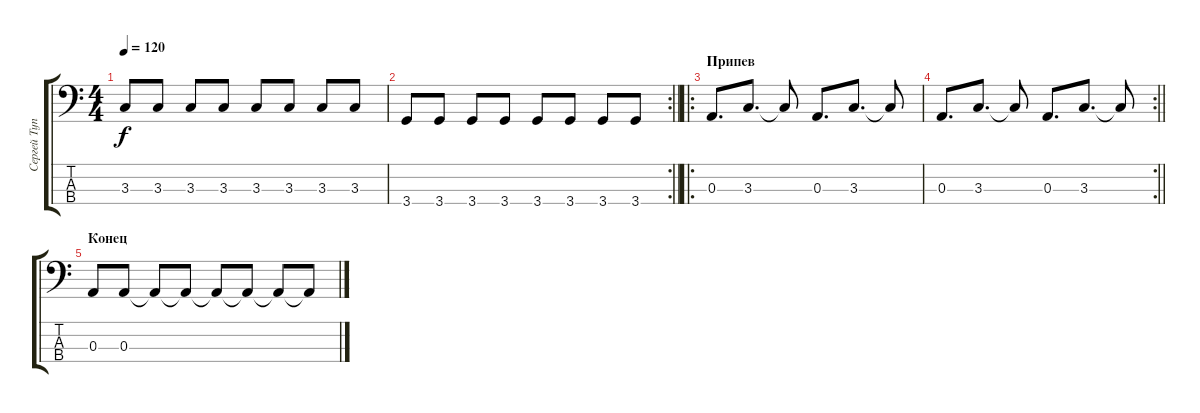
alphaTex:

\track ("Сергей Тупикин" "Сергей Туп") {instrument electricbasspick}
\staff {score tabs}
\tuning (G2 D2 A1 E1) {hide}
\ts (4 4)
\tempo 120
\clef f4
\ks c
3.3.8{dy f} 3.3.8 3.3.8 3.3.8 3.3.8 3.3.8 3.3.8 3.3.8 |
\rc 2
\barLineRight lightlight
3.4.8 3.4.8 3.4.8 3.4.8 3.4.8 3.4.8 3.4.8 3.4.8 |
\ro
\section ("" "Припев")
0.3.8{d} 3.3.8{d} 3.3{t}.8 0.3.8{d} 3.3.8{d} 3.3{t}.8 |
\rc 2
\barLineRight lightlight
0.3.8{d} 3.3.8{d} 3.3{t}.8 0.3.8{d} 3.3.8{d} 3.3{t}.8 |
\section ("" "Конец")
0.3.8 0.3.8 0.3{t}.8 0.3{t}.8 0.3{t}.8 0.3{t}.8 0.3{t}.8 0.3{t}.8
